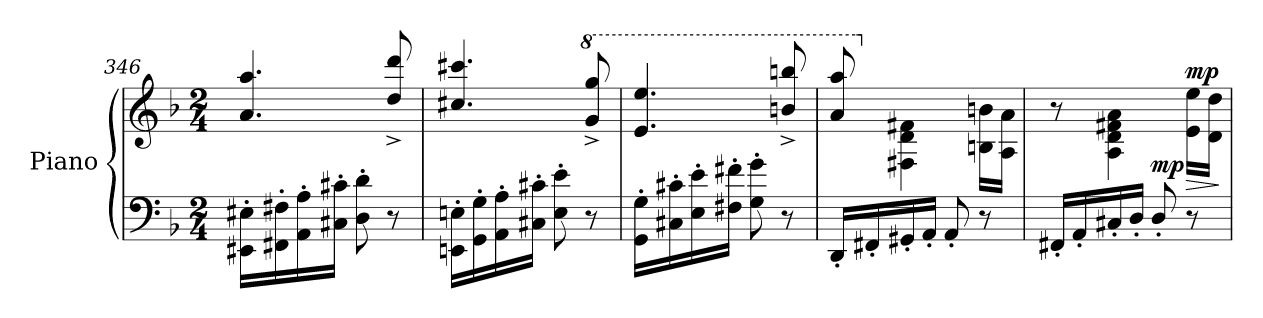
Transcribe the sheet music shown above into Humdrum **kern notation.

**kern	**kern	**dynam
*part1	*part1	*part1
*staff2	*staff1	*staff1/2
*I"Piano	*	*
*I'Pno	*	*
*clefF4	*clefG2	*
*k[b-]	*k[b-]	*
*M2/4	*M2/4	*
=346	=346	=346
16EE#X\' 16E#X\'LL	4.a/ 4.aa/	.
16FF#X\' 16F#X\'	.	.
16AA\' 16A\'	.	.
16C#X\' 16c#X\'JJ	.	.
8D\' 8d\'	.	.
8r	8dd/^ 8ddd/^	.
!!LO:LB:g=z
=347	=347	=347
16EEn\' 16En\'LL	4.cc#X/ 4.ccc#X/	.
16GG\' 16G\'	.	.
16AA\' 16A\'	.	.
16C#X\' 16c#X\'JJ	.	.
8E\' 8e\'	.	.
*	*8va	*
8r	8gg/^ 8ggg/^	.
=348	=348	=348
16GG\' 16G\'LL	4.ee/ 4.eee/	.
16C#X\' 16c#X\'	.	.
16E\' 16e\'	.	.
16F#X\' 16f#X\'JJ	.	.
8G\' 8g\'	.	.
8r	8bbn/^ 8bbbn/^	.
=349	=349	=349
16DD'/LL	8aa/ 8aaa/	.
16FF#X'/	.	.
*	*X8va	*
16GG#X'/	4F#X\ 4d\ 4f#X\	.
16AA'/JJ	.	.
8AA'/	.	.
8r	16Bn\ 16bn\LL	.
.	16A\ 16a\JJ	.
=350	=350	=350
16FF#X'/LL	8r	.
16AA'/	.	.
16C#X'/	4A\ 4d\ 4f#X\ 4a\	.
16D'/JJ	.	.
!	!	!LO:DY:a=2
8D'/	.	mp
!	!	!LO:HP:b
!	!	!LO:DY:n=1:a
8r	16e\ 16ee\LL	> mp
.	16d\ 16dd\JJ	.
.	.	]
=	=	=
*-	*-	*-
